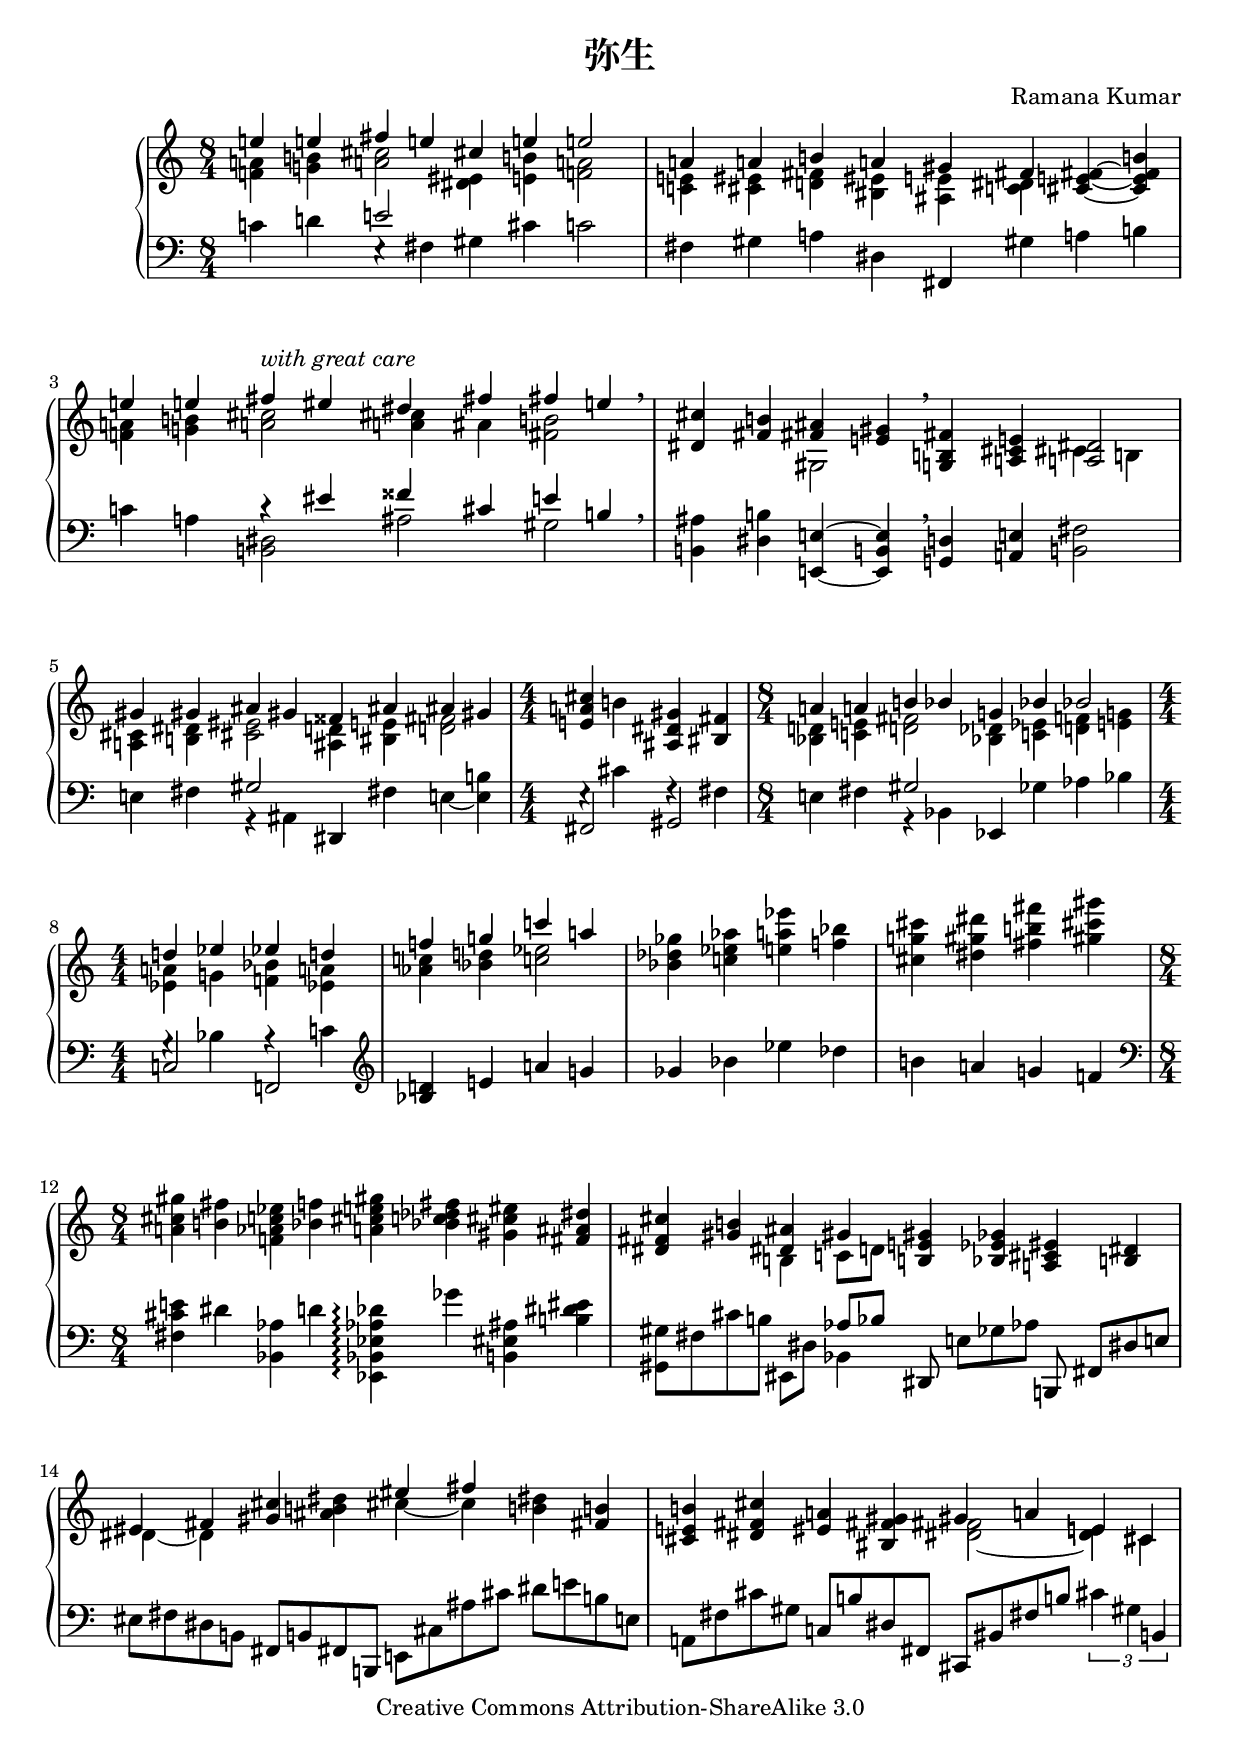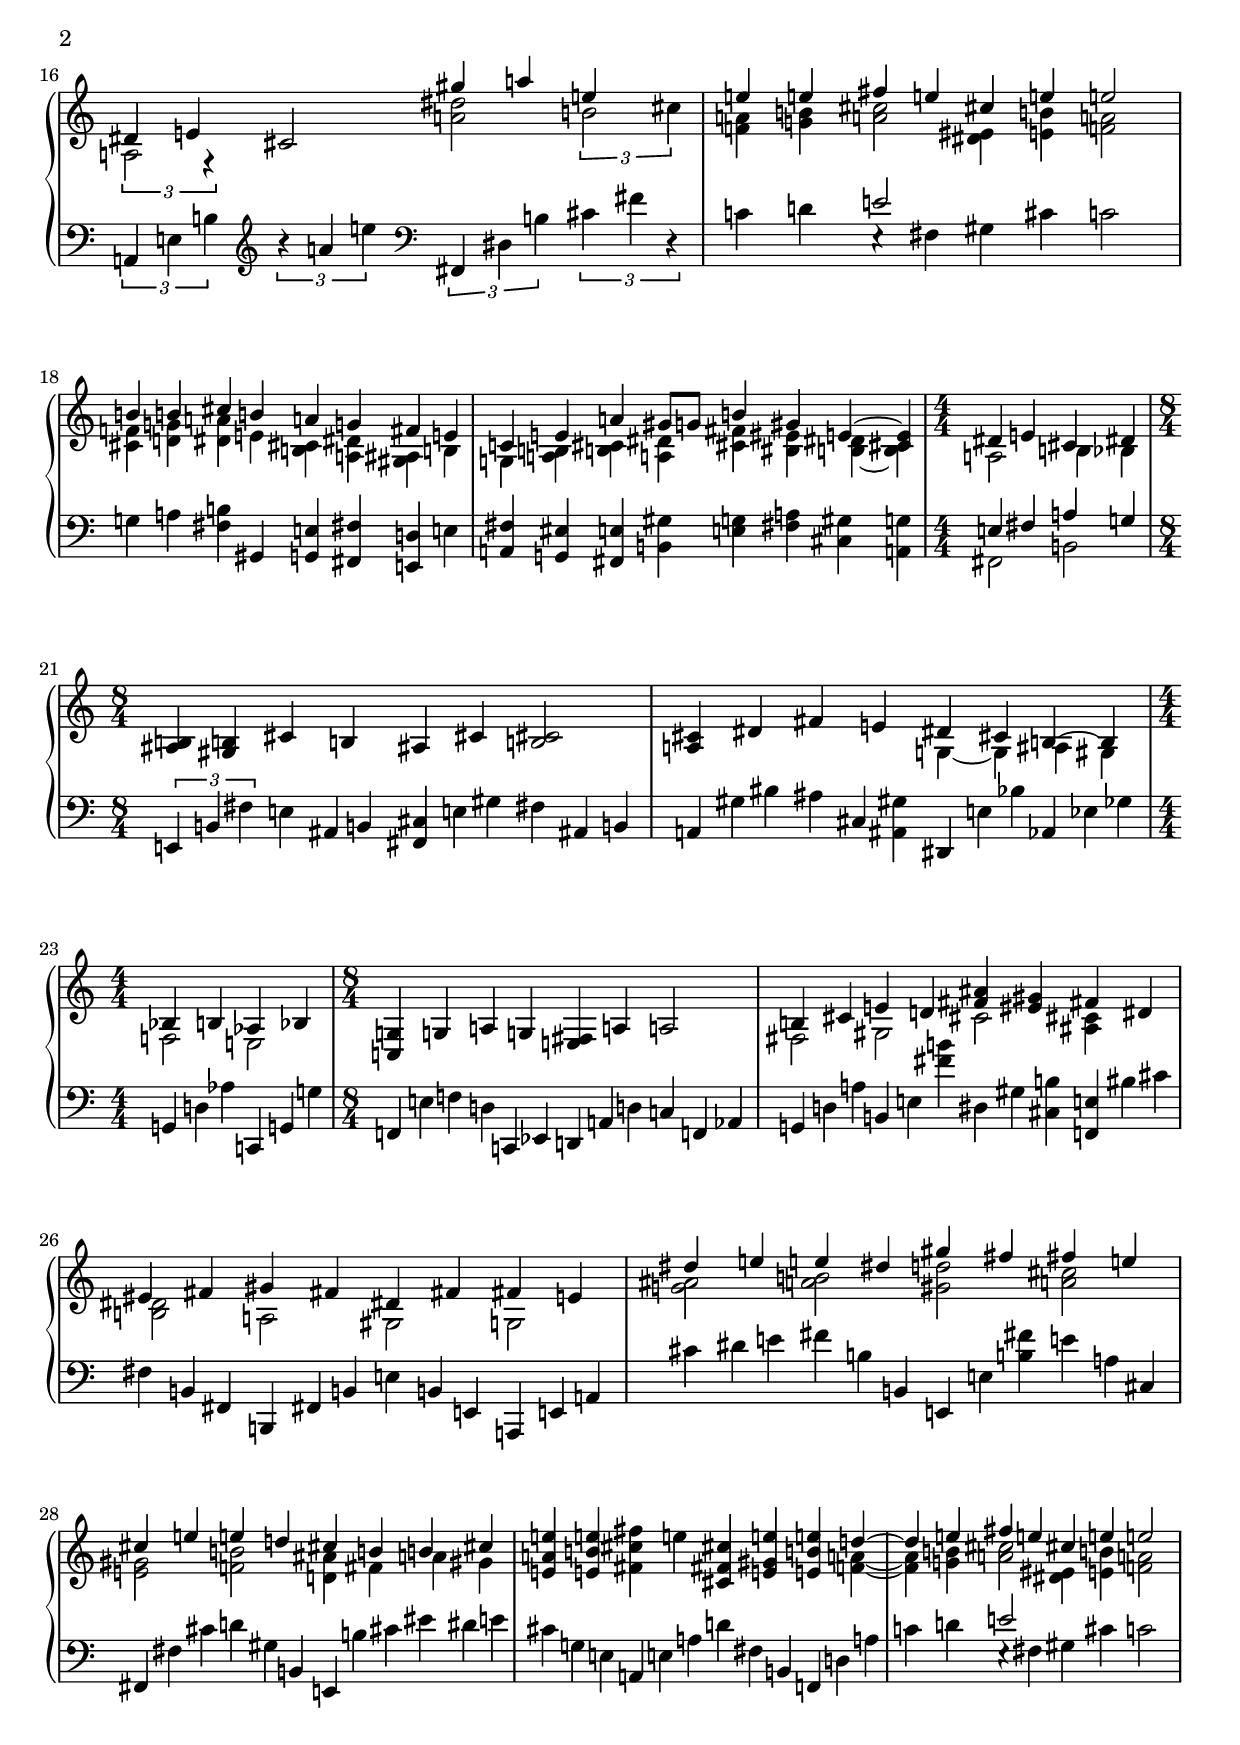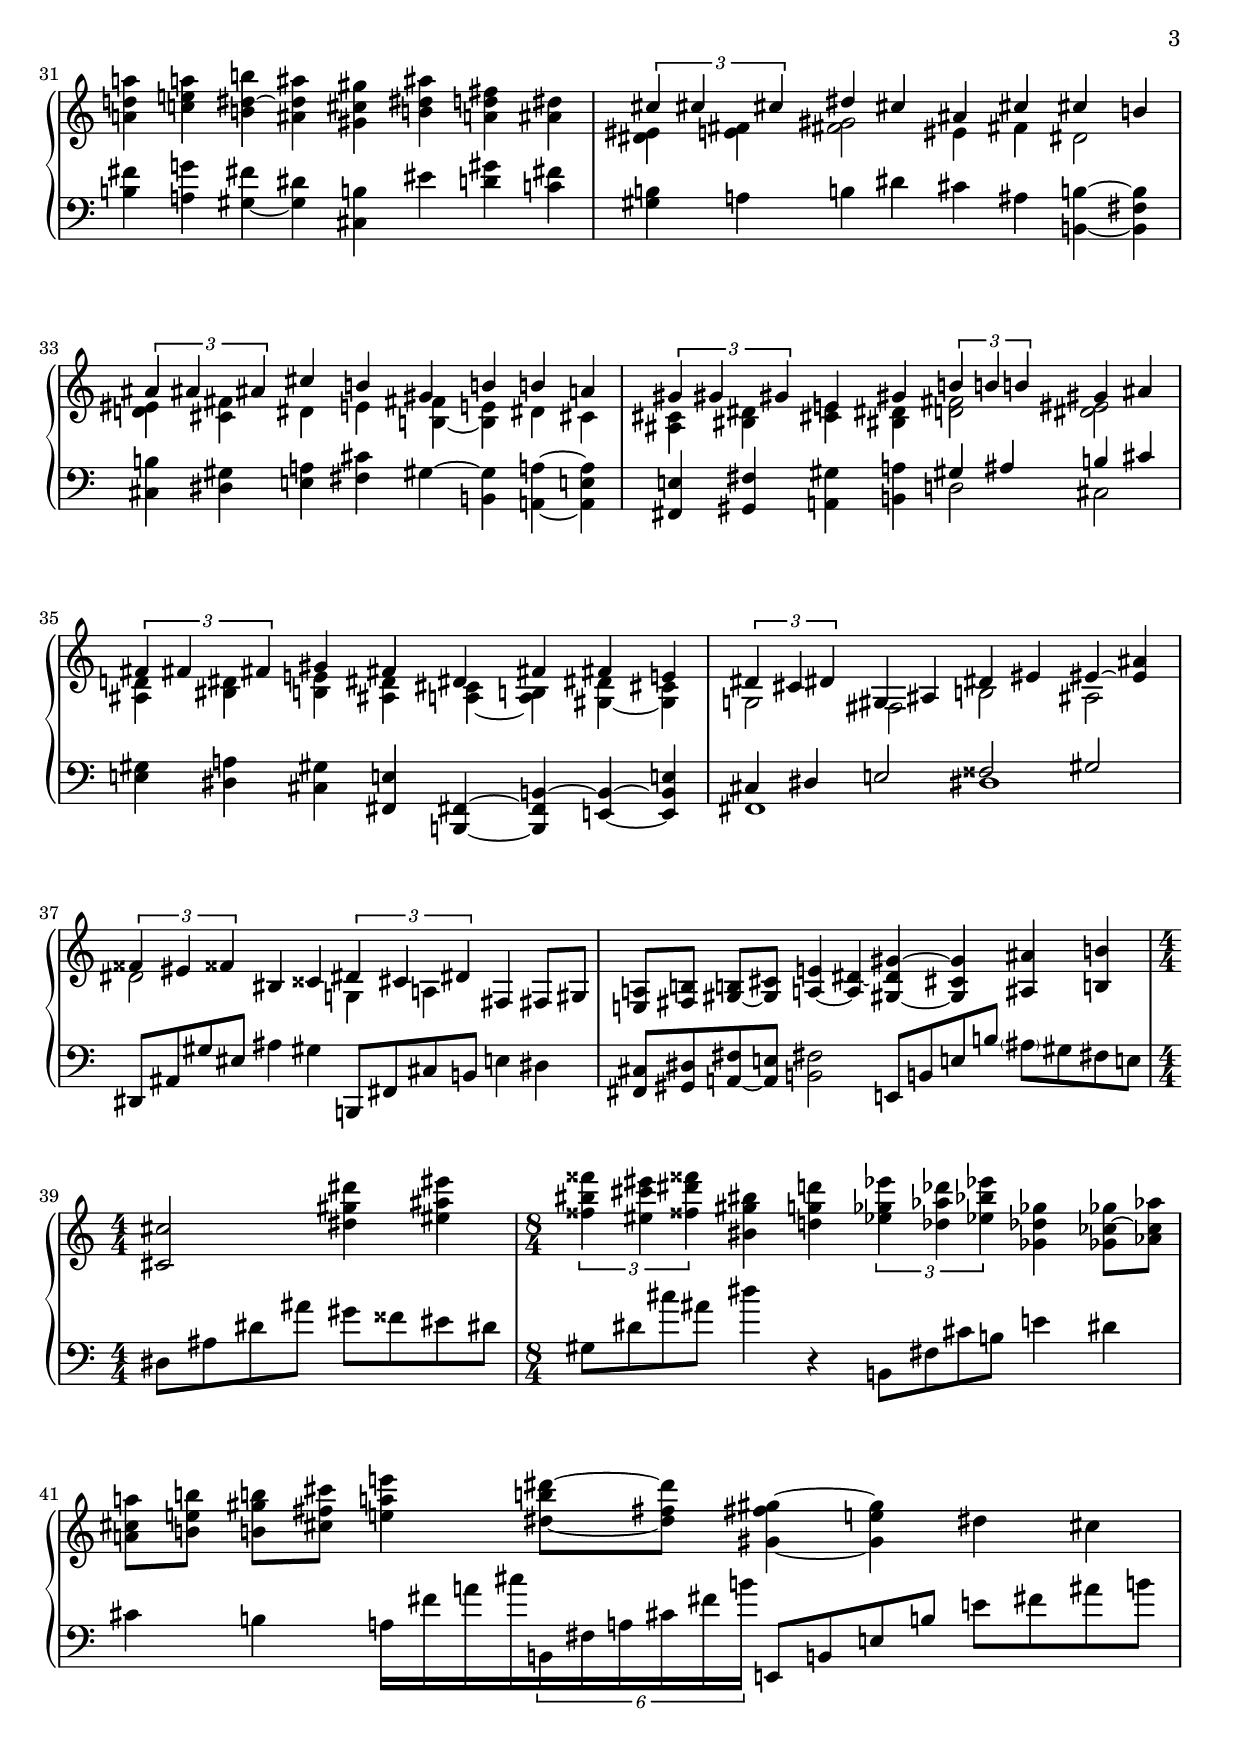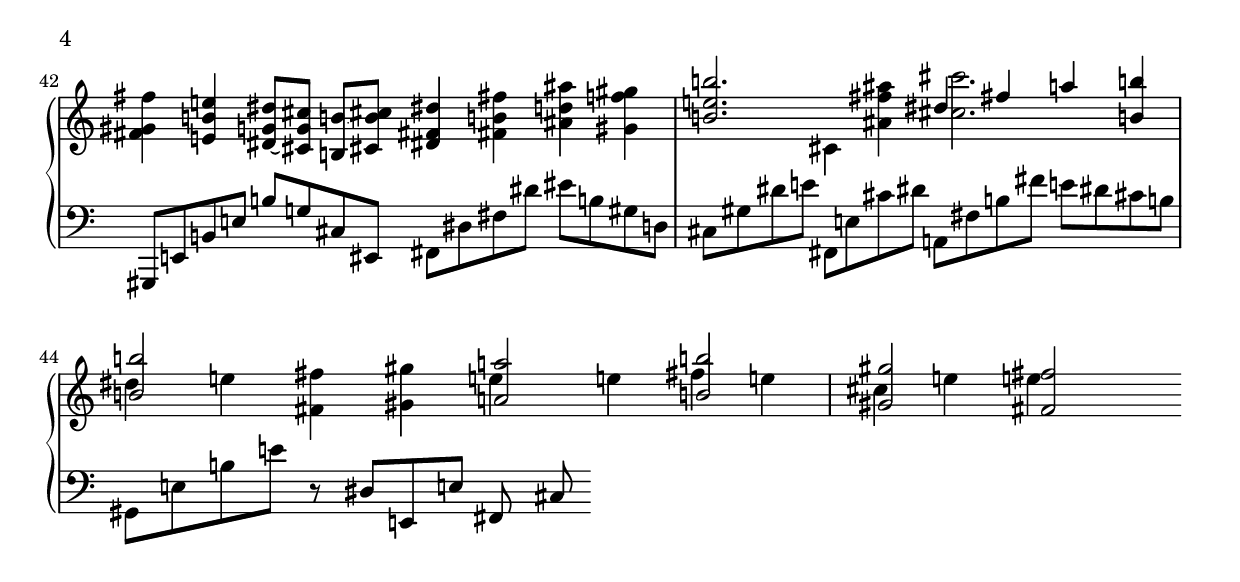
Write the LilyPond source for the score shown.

\version "2.16.0"

\header {
  title = "弥生"
  composer = "Ramana Kumar"
  date = "2012"
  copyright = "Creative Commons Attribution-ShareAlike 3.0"
}

#(ly:set-option 'point-and-click #f)

\score {
  \new PianoStaff <<
    \new Staff {
      \accidentalStyle #'PianoStaff "dodecaphonic"
      \override PianoStaff.TimeSignature #'style = #'numbered
      \clef treble

      \time 8/4
      << { e''4 e'' fis'' e'' cis'' e'' e''2 }
      \\ { <f' a'>4 <g' b'> <a' cis''>2 <dis' eis'>4 <e' b'> <f' a'>2 } >>
      |

      << { a'4 a' b' a' gis' fis' }
      \\ { <c' e'>4 <cis' eis'> <d' fis'> <bis eis'> <ais e'> <c' dis'> } >>
      <cis' e' fis'>4 ~ <cis' e' fis' b'>
      |

      << {
        e''4 e'' fis'' -\markup{\italic "with great care"} eis''
        dis'' fis'' fis'' e''
      } \\ {
        <f' a'>4 <g' b'> <a' cis''>2 <a' cis''>4 ais' <fis' b'>2
      } >> \breathe
      |

      <dis' cis''>4 <fis' b'>
      << { <fis' ais'>4 <e' gis'> } \\ gis2 >> \breathe
      <g b fis'>4 <a cis' e'> << <a dis'>2 \\ { cis'4 b } >>
      |

      << { gis'4 gis' ais' gis' fisis' ais' ais' gis' }
      \\ { <a cis'>4 <b dis'> <cis' eis'>2 <ais d'>4 <bis e'> <d' fis'>2 } >>
      |

      \time 4/4
      <e' a' cis''>4 b' <ais dis' gis'> <bis fis'>
      |

      \time 8/4
      << { a'4 a' b' bes' g' bes' bes'2 }
      \\ {
        <bes d'>4 <c' e'> <d' fis'>2
        <bes des'>4 <c' ees'> <d' f'> <e' g'>
      } >>
      |

      \time 4/4
      << { d''4 ees'' ees'' d'' }
      \\ { <ees' a'>4 g' <f' bes'> <ees' a'> } >>
      |

      << { f''4 g'' c''' a'' }
      \\ { <aes' c''>4 <bes' d''> <c'' ees''>2 } >>
      |

      <bes' des'' ges''>4 <c'' ees'' aes''> <e'' a'' ees'''> <f'' bes''>
      |

      <cis'' g'' cis'''> <dis'' gis'' dis'''>
      <fis'' b'' fis'''> <gis'' cis''' gis'''>
      |

      \time 8/4
      <a' cis'' gis''> <b' fis''> <f' aes' c'' ees''> <bes' f''>
      <a' cis'' e'' gis''> <bes' c'' des'' fis''>
      <gis' cis'' eis''> <fis' ais' dis''>
      |

      <dis' fis' cis''> <gis' b'> << { <dis' ais'> gis' } \\ { b c'8 d' } >>
      <b e' gis'>4 <bes ees' ges'> <a cis' eis'> <b dis'>
      |

      << { eis' fis' } \\ { dis' ~ dis' } >> <gis' cis''>
      <ais' b' dis''>
      << { eis'' fis'' } \\ { cis'' ~ cis'' } >>
      <b' dis''> <fis' b'>
      |

      <cis' e' b'> <dis' fis' cis''> <eis' a'> <bis fis' gis'>
      << { gis' a' e' cis' } \\ { <dis' fis'>2 ~ <dis' e'>4 cis' } >>
      |

      << { dis'4 e' cis'2 } \\ { \times 2/3 { a2 r4 } } >>
      << { gis'' a'' e'' } \\ { <a' dis''>2 \times 2/3 { b'2 cis''4 } } >>
      |

      << { e''4 e'' fis'' e'' cis'' e'' e''2 }
      \\ { <f' a'>4 <g' b'> <a' cis''>2 <dis' eis'>4 <e' b'> <f' a'>2 } >>
      |

      << { b'4 b' cis'' b' a' g' fis' e' }
      \\ {
        <cis' f'> <d' g'> <dis' a'> e'
        <b cis'> <a dis'> <gis ais> b
      } >>
      |

      << { c' e' a' gis'8 g' b'4 gis' e' ~ <cis' e'> }
      \\ {
        g <a b> <b cis'> <a dis'>
        <cis' fis'> <bis eis'> <b dis'> ~ <b cis'>
      } >>
      |

      \time 4/4
      << { dis'4 e' cis' dis' }
      \\ { a2 b4 bes } >>
      |

      \time 8/4
      <ais b>4 <gis b> cis' b ais cis' <b cis'>2
      |

      <a cis'>4 dis' fis' e'
      << { dis' cis' b ~ b }
      \\ { g4 ~ g ais gis } >>
      |

      \time 4/4
      << { bes b aes bes }
      \\ { f2 e } >>
      |

      \time 8/4
      <c g>4 g a g <e fis> a a2
      |

      << { b4 cis' e' d' <fis' ais'> <eis' gis'> fis' dis' }
      \\ { fis2 gis cis' <ais cis'>4 s } >>
      |

      << { eis'4 fis' gis' fis' dis' fis' fis' e' }
      \\ { <b dis'>2 a gis g } >>
      |

      << { dis''4 e'' e'' dis'' gis'' fis'' fis'' e'' }
      \\ { <g' ais'>2 <a' b'> <gis' d''> <a' cis''> } >>
      |

      << { cis''4 e'' e'' d'' cis'' b' b' cis'' }
      \\ { <e' gis'>2 <f' b'> <ais' d'>4 fis' a' gis' } >>
      |

      <e' a' e''>4 <e' b' e''> <fis' cis'' fis''> e''
      <cis' fis' cis''> <e' gis' e''> <e' b' e''>
      << { d'' ~ } \\ { <f' a'> ~ } >>
      |

      << { d''4 e'' fis'' e'' cis'' e'' e''2 }
      \\ { <f' a'>4 <g' b'> <a' cis''>2 <dis' eis'>4 <e' b'> <f' a'>2 } >>
      |

      <a' d'' a''>4 <c'' e'' a''> <b' dis'' b''> ~ <ais' dis'' ais''>
      <gis' cis'' gis''> <b' dis'' ais''> <a' d'' fis''> <ais' dis''> % <b' dis''>
      |

      << { \times 2/3 { cis''4 cis'' cis'' } dis'' cis'' ais' cis'' cis'' b' }
      \\ { <dis' eis'> <e' fis'> <fis' gis'>2 eis'4 fis' dis'2 } >>
      |

      << { \times 2/3 { ais'4 ais' ais' } cis'' b' gis' b' b' a' }
      \\ { <d' eis'> <cis' fis'> dis' e' <b fis'> ~ <b e'> dis' cis' } >>
      |

      << {
        \times 2/3 { gis'4 gis' gis' } e' gis'
        \times 2/3 { b' b' b' } gis' ais'
      } \\ {
        <ais cis'>4 <bis dis'> <cis' e'> <bis dis'>
        <d' fis'>2 <dis' eis'>
      } >>
      |

      << { \times 2/3 { fis'4 fis' fis' } gis' fis' dis' fis' fis' e' }
      \\ {
        <ais d'>4 <bis dis'> <b e'> <ais dis'>
        <a cis'> ~ <a b> <gis dis'> ~ <gis cis'>
      } >>
      |

      << { \times 2/3 { dis'4 cis' dis' } gis ais dis' eis' eis' ~ <eis' ais'> }
        \\ { g2 fis b ais } >>
      |

      << { \times 2/3 { fisis'4 eis' fisis' } } \\ dis'2 >> bis4 cisis'
      << { \times 2/3 { dis'4 cis' dis' } } \\ { g4 a } >> fis4 fis8 gis
      |

      <e a>8 <fis b> <gis b> ~ <gis cis'> <a e'>4 ~ <a dis'> ~
      <gis dis' gis'> ~ <gis cis' gis'> <ais ais'> <b b'>
      |

      \time 4/4
      <cis' cis''>2 <dis'' gis'' dis'''>4 <eis'' ais'' eis'''>
      |

      \time 8/4
      \times 2/3 { <fisis'' bis'' fisis'''> <eis'' cis''' eis'''> <fisis'' dis''' fisis'''> }
      <bis' gis'' bis''> <d'' g'' d'''>
      \times 2/3 { <ees'' ges'' ees'''> <des'' aes'' des'''> <ees'' bes'' ees'''> }
      <ges' des'' ges''> <ges' ces'' ges''>8 ~ <aes' ces'' aes''>
      |

      <a' cis'' a''> <b' e'' b''> <b' gis'' b''> <cis'' fis'' cis'''>
      <e'' a'' e'''>4 <dis'' b'' dis'''>8 ~ <dis'' fis'' dis'''>
      <gis' fis'' gis''>4 ~ <gis' e'' gis''> dis'' cis''
      |

      <fis' gis' fis''> <e' b' e''>
      <dis' g' dis''>8 ~ <cis' g' cis''> <b b'> ~ <cis' b' cis''>
      <dis' fis' dis''>4 <fis' b' fis''> <ais' d'' ais''> <gis' f'' gis''>
      |

      << { <b' e'' b''>2. } \\ { s2 cis'4 } >> <ais' fis'' ais''>4
      << { dis''4 fis'' a'' <b' b''> } \\ { <cis'' cis'''>2. } >>
      |

      << { <b' b''>2 } \\ { dis''4 e'' <fis' fis''> <gis' gis''> } >>
      << { <a' a''>2 <b' b''> <gis' gis''> <fis' fis''> }
      \\ { e''4 e'' fis'' e'' cis'' e'' e''  } >>
      |

    }
    \new Staff {
      \clef bass

      c'4 d' << e'2 \\ { e4\rest fis } >> gis cis' c'2
      |

      fis4 gis a dis fis, gis a b
      |

      c'4 a << { r4 eis' fisis' cis' e' b } \\ { <b, dis>2 ais gis } >> \breathe
      |

      <b, ais>4 <dis b> <e, e> ~ <e, b, e> \breathe <g, d>4 <a, e> <b, fis>2
      |

      e4 fis << gis2 \\ { r4 ais, } >> dis, fis e ~ <e b>
      |

      << { fis,2 gis, } \\ { e4\rest cis' f\rest fis } >>
      |

      e4 fis << gis2 \\ { r4 bes, } >> ees, ges aes bes
      |

      << { c2 f, } \\ { g4\rest bes a\rest c' } >>
      |

      \clef treble
      <bes d'>4 e' a' g'
      |

      ges' bes' ees'' des''
      |

      b' a' g' f'
      |

      \clef bass
      <fis cis' e'>4 dis' <bes, aes> d'
      <ees, bes, ees aes des'>\arpeggio ges' <b, eis ais> <b dis' eis'>
      |

      \set beatStructure = #'(2 2 2 2)
      <gis, gis>8 fis cis' b << { s4 aes8 bes } \\ { eis, dis bes,4 } >>
      dis,8 e [ ges aes ] b,, fis, [ dis e ]
      |

      eis fis dis b, fis, b, fis, b,, e, cis ais cis' dis' e' b e
      |

      a, fis cis' gis c b dis fis,
      cis, bis, fis b
      \set tupletSpannerDuration = #(ly:make-moment 2 4)
      \times 2/3 { cis'4 gis b, }
      |

      \times 2/3 {
        a, e b \clef treble r a' e'' \clef bass fis, dis b cis' fis' r
      }
      |

      c'4 d' << e'2 \\ { e4\rest fis } >> gis cis' c'2
      |

      g4 a <fis b> gis, <g, e> <fis, fis> <e, d> e
      |

      <a, fis> <g, eis> <fis, e> <b, gis> <e g> <fis a> <cis gis> <a, g>
      |

      << { e4 fis a g } \\ { fis,2 b, } >>
      |

      \times 2/3 { e,4 b, fis } e4*2/3 ais, b,
      <fis, cis> e gis fis ais, b,
      |

      a, gis bis ais cis <ais, gis> dis, e bes aes, ees ges
      |

      g, d aes c, g, g
      |

      f, e f d c, ees, d, a, d c f, aes,
      |

      g, d a b, e <fis' b'> dis gis <cis b> <f, e> bis cis'
      |

      fis b, fis, b,, fis, b, e b, e, a,, e, a,
      |

      cis' dis' e' fis' b b, e, e <b fis'> e' a cis
      |

      fis, fis cis' d' gis b, e, b cis' eis' dis' e'
      |

      cis' g e a, e a d' fis b, f, d a
      |

      c'4 d' << e'2 \\ { e4\rest fis } >> gis cis' c'2
      |

      <b fis'>4 <a g'> <gis fis'> ~ <gis dis'>
      <cis b> eis' <d' gis'> <c' fis'> % <dis' fis'>
      |

      <gis b> % gis
      a b dis' cis' ais <b, b> ~ <b, fis b>
      |

      <cis b> <dis gis> <e a> <fis cis'> gis ~ <b, gis> <a, a> ~ <a, e a>
      |

      <fis, e> <gis, fis> <a, gis> <b, a>
      << { gis4 ais b cis' } \\ { d2 cis } >>
      |

      <e gis>4 <dis a> <cis gis> <fis, e>
      <b,, fis,> ~ <b,, fis, b,> ~ <e, b,> ~ <e, b, e>
      |

      << { cis4 dis e2 fisis gis } \\ { fis,1 dis } >>
      |

      dis,8 ais, gis eis ais4 gis b,,8 fis, cis b, e4 dis
      |

      <fis, cis>8 <gis, dis> <a, fis> ~ <a, e> <b, fis>2
      e,8 b, e b \parenthesize ais gis fis e
      |

      dis ais dis' ais' gis' fisis' eis' dis'
      |

      gis dis' cis'' ais' dis''4 r b,8 fis cis' b e'4 dis'
      |

      cis' b a16 fis' a' cis'' \times 4/6 { b, fis a cis' fis' b' }
      e,8 b, e b e' fis' ais' b'
      |

      gis,,8 e, b, e b g cis eis, fis, dis fis dis' eis' b gis d
      |

      cis gis dis' e' fis, e cis' dis' a, fis b fis' e' dis' cis' b
      |

      gis, e b e' r dis e, e fis, cis
    }
  >>
}
